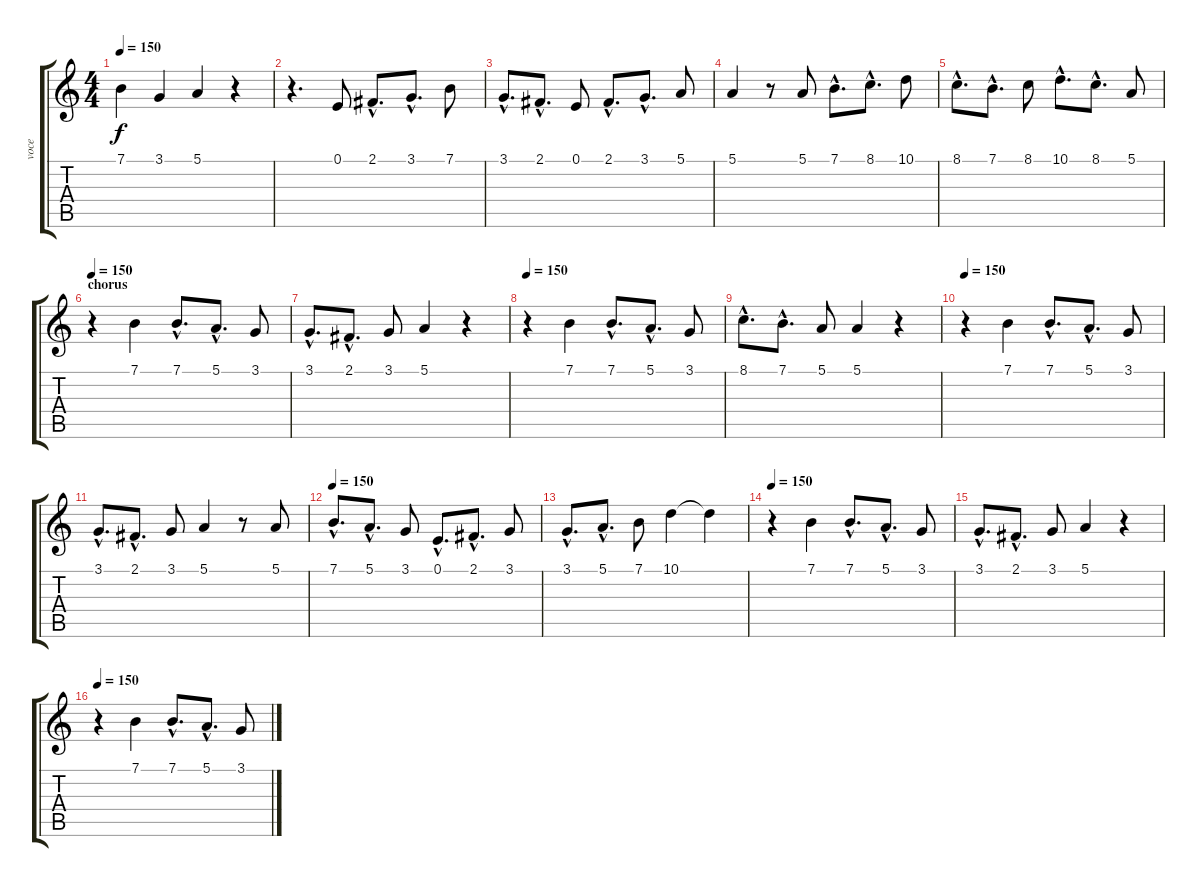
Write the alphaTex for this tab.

\track ("voce" "voce") {instrument baritonesax}
\staff {score tabs}
\tuning (E4 B3 G3 D3 A2 E2) {hide}
\ts (4 4)
\tempo 150
\clef g2
\ks c
7.1.4{dy f} 3.1.4 5.1.4 r.4 |
r.4{d} 0.1.8 2.1{hac}.8{d} 3.1{hac}.8{d} 7.1.8 |
3.1{hac}.8{d} 2.1{hac}.8{d} 0.1.8 2.1{hac}.8{d} 3.1{hac}.8{d} 5.1.8 |
5.1.4 r.8 5.1.8 7.1{hac}.8{d} 8.1{hac}.8{d} 10.1.8 |
8.1{hac}.8{d} 7.1{hac}.8{d} 8.1.8 10.1{hac}.8{d} 8.1{hac}.8{d} 5.1.8 |
\section ("" "chorus")
\tempo 150
r.4 7.1.4 7.1{hac}.8{d} 5.1{hac}.8{d} 3.1.8 |
3.1{hac}.8{d} 2.1{hac}.8{d} 3.1.8 5.1.4 r.4 |
\tempo 150
r.4 7.1.4 7.1{hac}.8{d} 5.1{hac}.8{d} 3.1.8 |
8.1{hac}.8{d} 7.1{hac}.8{d} 5.1.8 5.1.4 r.4 |
\tempo 150
r.4 7.1.4 7.1{hac}.8{d} 5.1{hac}.8{d} 3.1.8 |
3.1{hac}.8{d} 2.1{hac}.8{d} 3.1.8 5.1.4 r.8 5.1.8 |
\tempo 150
7.1{hac}.8{d} 5.1{hac}.8{d} 3.1.8 0.1{hac}.8{d} 2.1{hac}.8{d} 3.1.8 |
3.1{hac}.8{d} 5.1{hac}.8{d} 7.1.8 10.1.4 10.1{t}.4 |
\tempo 150
r.4 7.1.4 7.1{hac}.8{d} 5.1{hac}.8{d} 3.1.8 |
3.1{hac}.8{d} 2.1{hac}.8{d} 3.1.8 5.1.4 r.4 |
\tempo 150
r.4 7.1.4 7.1{hac}.8{d} 5.1{hac}.8{d} 3.1.8
